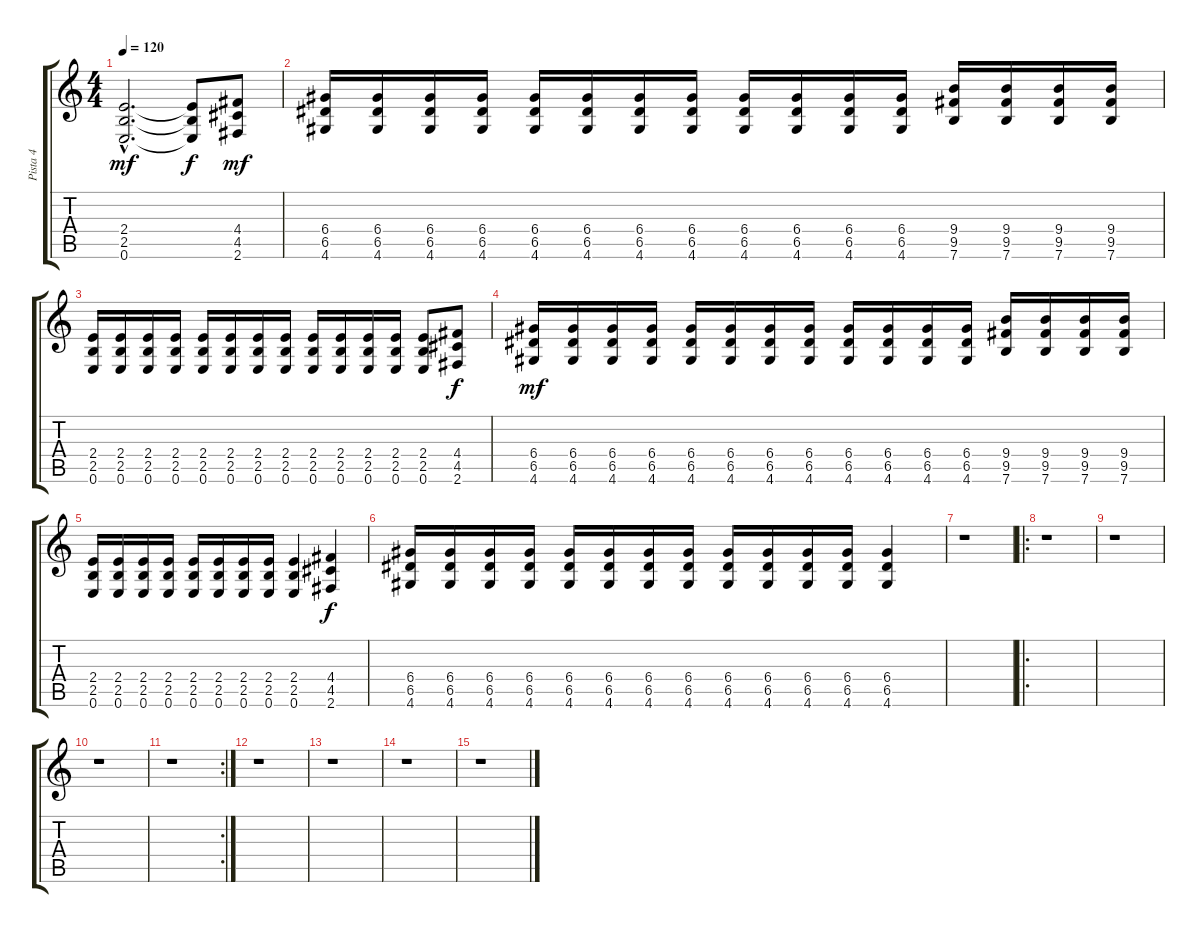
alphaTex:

\track ("Pista 4" "Pista 4") {instrument overdrivenguitar}
\staff {score tabs}
\tuning (E4 B3 G3 D3 A2 E2) {hide}
\ts (4 4)
\tempo 120
\clef g2
\ks c
(2.4{hac} 2.5{hac} 0.6{hac}).2{d dy mf} (2.4{t} 2.5{t} 0.6{t}).8{dy f} (4.4 4.5 2.6).8{dy mf} |
(6.4 6.5 4.6).16 (6.4 6.5 4.6).16 (6.4 6.5 4.6).16 (6.4 6.5 4.6).16 (6.4 6.5 4.6).16 (6.4 6.5 4.6).16 (6.4 6.5 4.6).16 (6.4 6.5 4.6).16 (6.4 6.5 4.6).16 (6.4 6.5 4.6).16 (6.4 6.5 4.6).16 (6.4 6.5 4.6).16 (9.4 9.5 7.6).16 (9.4 9.5 7.6).16 (9.4 9.5 7.6).16 (9.4 9.5 7.6).16 |
(2.4 2.5 0.6).16 (2.4 2.5 0.6).16 (2.4 2.5 0.6).16 (2.4 2.5 0.6).16 (2.4 2.5 0.6).16 (2.4 2.5 0.6).16 (2.4 2.5 0.6).16 (2.4 2.5 0.6).16 (2.4 2.5 0.6).16 (2.4 2.5 0.6).16 (2.4 2.5 0.6).16 (2.4 2.5 0.6).16 (2.4 2.5 0.6).8 (4.4 4.5 2.6).8{dy f} |
(6.4 6.5 4.6).16{dy mf} (6.4 6.5 4.6).16 (6.4 6.5 4.6).16 (6.4 6.5 4.6).16 (6.4 6.5 4.6).16 (6.4 6.5 4.6).16 (6.4 6.5 4.6).16 (6.4 6.5 4.6).16 (6.4 6.5 4.6).16 (6.4 6.5 4.6).16 (6.4 6.5 4.6).16 (6.4 6.5 4.6).16 (9.4 9.5 7.6).16 (9.4 9.5 7.6).16 (9.4 9.5 7.6).16 (9.4 9.5 7.6).16 |
(2.4 2.5 0.6).16 (2.4 2.5 0.6).16 (2.4 2.5 0.6).16 (2.4 2.5 0.6).16 (2.4 2.5 0.6).16 (2.4 2.5 0.6).16 (2.4 2.5 0.6).16 (2.4 2.5 0.6).16 (2.4 2.5 0.6).4 (4.4 4.5 2.6).4{dy f} |
(6.4 6.5 4.6).16 (6.4 6.5 4.6).16 (6.4 6.5 4.6).16 (6.4 6.5 4.6).16 (6.4 6.5 4.6).16 (6.4 6.5 4.6).16 (6.4 6.5 4.6).16 (6.4 6.5 4.6).16 (6.4 6.5 4.6).16 (6.4 6.5 4.6).16 (6.4 6.5 4.6).16 (6.4 6.5 4.6).16 (6.4 6.5 4.6).4 |
r.1 |
\ro
r.1 |
r.1 |
r.1 |
\rc 2
r.1 |
r.1 |
r.1 |
r.1 |
r.1
